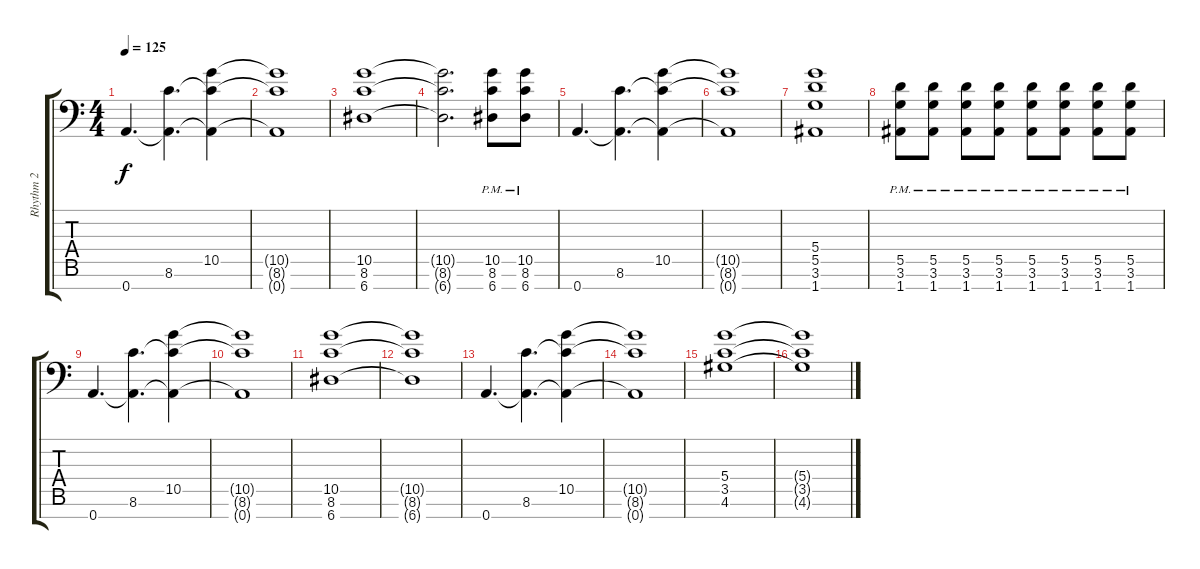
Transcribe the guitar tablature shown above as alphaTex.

\track ("Rhythm 2" "Rhythm 2") {instrument overdrivenguitar}
\staff {score tabs}
\tuning (E4 B3 G3 D3 A2 E2 A1) {hide}
\ts (4 4)
\tempo 125
\clef f4
\ks c
0.7.4{d dy f} (8.6 0.7{t}).4{d} (10.5 8.6{t} 0.7{t}).4 |
(10.5{t} 8.6{t} 0.7{t}).1 |
(10.5 8.6 6.7).1 |
(10.5{t} 8.6{t} 6.7{t}).2{d} (10.5{pm} 8.6{pm} 6.7{pm}).8 (10.5{pm} 8.6{pm} 6.7{pm}).8 |
0.7.4{d} (8.6 0.7{t}).4{d} (10.5 8.6{t} 0.7{t}).4 |
(10.5{t} 8.6{t} 0.7{t}).1 |
(5.4 5.5 3.6 1.7).1 |
(5.5{pm} 3.6{pm} 1.7{pm}).8 (5.5{pm} 3.6{pm} 1.7{pm}).8 (5.5{pm} 3.6{pm} 1.7{pm}).8 (5.5{pm} 3.6{pm} 1.7{pm}).8 (5.5{pm} 3.6{pm} 1.7{pm}).8 (5.5{pm} 3.6{pm} 1.7{pm}).8 (5.5{pm} 3.6{pm} 1.7{pm}).8 (5.5{pm} 3.6{pm} 1.7{pm}).8 |
0.7.4{d} (8.6 0.7{t}).4{d} (10.5 8.6{t} 0.7{t}).4 |
(10.5{t} 8.6{t} 0.7{t}).1 |
(10.5 8.6 6.7).1 |
(10.5{t} 8.6{t} 6.7{t}).1 |
0.7.4{d} (8.6 0.7{t}).4{d} (10.5 8.6{t} 0.7{t}).4 |
(10.5{t} 8.6{t} 0.7{t}).1 |
(5.4 3.5 4.6).1 |
(5.4{t} 3.5{t} 4.6{t}).1
